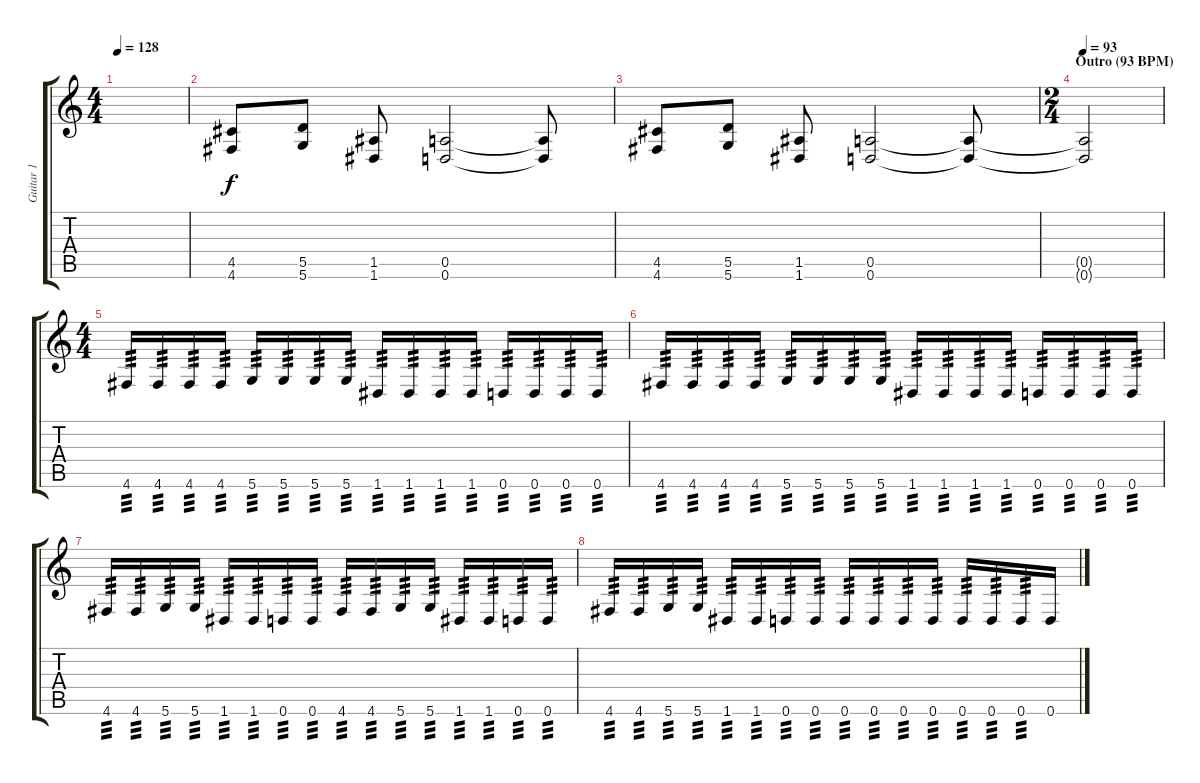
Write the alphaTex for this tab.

\track ("Guitar 1" "Guitar 1") {instrument distortionguitar}
\staff {score tabs}
\tuning (E4 B3 G3 D3 A2 D2) {hide}
\ts (4 4)
\tempo 128
\clef g2
\ks c
|
(4.5 4.6).8 (5.5 5.6).8 (1.5 1.6).8 (0.5 0.6).2 (0.5{t} 0.6{t}).8 |
(4.5 4.6).8 (5.5 5.6).8 (1.5 1.6).8 (0.5 0.6).2 (0.5{t} 0.6{t}).8 |
\ts (2 4)
\section ("" "Outro (93 BPM)")
\tempo 93
(0.5{t} 0.6{t}).2 |
\ts (4 4)
4.6.16{tp 3} 4.6.16{tp 3} 4.6.16{tp 3} 4.6.16{tp 3} 5.6.16{tp 3} 5.6.16{tp 3} 5.6.16{tp 3} 5.6.16{tp 3} 1.6.16{tp 3} 1.6.16{tp 3} 1.6.16{tp 3} 1.6.16{tp 3} 0.6.16{tp 3} 0.6.16{tp 3} 0.6.16{tp 3} 0.6.16{tp 3} |
4.6.16{tp 3} 4.6.16{tp 3} 4.6.16{tp 3} 4.6.16{tp 3} 5.6.16{tp 3} 5.6.16{tp 3} 5.6.16{tp 3} 5.6.16{tp 3} 1.6.16{tp 3} 1.6.16{tp 3} 1.6.16{tp 3} 1.6.16{tp 3} 0.6.16{tp 3} 0.6.16{tp 3} 0.6.16{tp 3} 0.6.16{tp 3} |
4.6.16{tp 3} 4.6.16{tp 3} 5.6.16{tp 3} 5.6.16{tp 3} 1.6.16{tp 3} 1.6.16{tp 3} 0.6.16{tp 3} 0.6.16{tp 3} 4.6.16{tp 3} 4.6.16{tp 3} 5.6.16{tp 3} 5.6.16{tp 3} 1.6.16{tp 3} 1.6.16{tp 3} 0.6.16{tp 3} 0.6.16{tp 3} |
4.6.16{tp 3} 4.6.16{tp 3} 5.6.16{tp 3} 5.6.16{tp 3} 1.6.16{tp 3} 1.6.16{tp 3} 0.6.16{tp 3} 0.6.16{tp 3} 0.6.16{tp 3} 0.6.16{tp 3} 0.6.16{tp 3} 0.6.16{tp 3} 0.6.16{tp 3} 0.6.16{tp 3} 0.6.16{tp 3} 0.6.16
